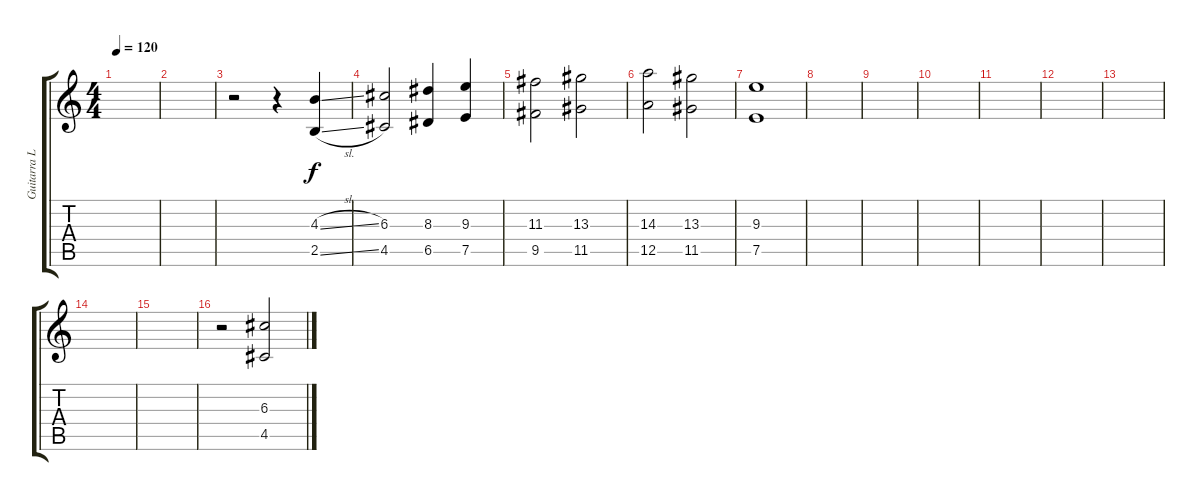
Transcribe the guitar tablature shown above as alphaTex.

\track ("Guitarra Lider" "Guitarra L") {instrument distortionguitar}
\staff {score tabs}
\tuning (E4 B3 G3 D3 A2 E2) {hide}
\ts (4 4)
\tempo 120
\clef g2
\ks c
|
|
r.2 r.4 (4.3{sl} 2.5{sl}).4 |
(6.3 4.5).2 (8.3 6.5).4 (9.3 7.5).4 |
(11.3 9.5).2 (13.3 11.5).2 |
(14.3 12.5).2 (13.3 11.5).2 |
(9.3 7.5).1 |
|
|
|
|
|
|
|
|
r.2 (6.3 4.5).2
